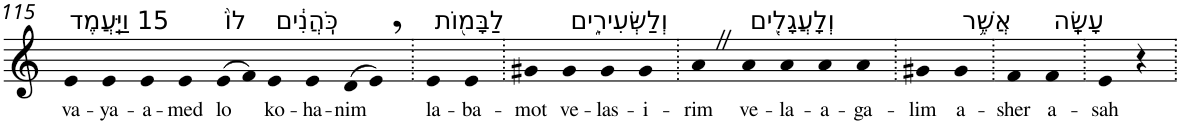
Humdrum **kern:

**kern	**text
*part1	*part1
*staff1	*staff1
*I"Piano	*
*I'Pno	*
!!LO:PB:g=z
*clefG2	*
*k[]	*
=115	=115
!LO:TX:a:t=15 וַיַּֽעֲמֶד	!
!	!LO:LY:b
4e	va-
!	!LO:LY:b
4e	-ya-
!	!LO:LY:b
4e	-a-
!	!LO:LY:b
4e	-med
!LO:TX:a:t=לוֹ֙	!
!	!LO:LY:b
(>8e	lo
8f)	.
!LO:TX:a:t=כֹּֽהֲנִ֔ים	!
!	!LO:LY:b
4e	ko-
!	!LO:LY:b
4e	-ha-
!	!LO:LY:b
(>8d	-nim
8e,)	.
=116.	=116.
!LO:TX:a:t=לַבָּמ֖וֹת	!
!	!LO:LY:b
4e	la-
!	!LO:LY:b
4e	-ba-
=117.	=117.
!	!LO:LY:b
4g#X	-mot
!LO:TX:a:t=וְלַשְּׂעִירִ֑ים	!
!	!LO:LY:b
4g#	ve-
!	!LO:LY:b
4g#	-las-
!	!LO:LY:b
4g#	-i-
=118.	=118.
!	!LO:LY:b
4aZ	-rim
!LO:TX:a:t=וְלָעֲגָלִ֖ים	!
!	!LO:LY:b
4a	ve-
!	!LO:LY:b
4a	-la-
!	!LO:LY:b
4a	-a-
!	!LO:LY:b
4a	-ga-
=119.	=119.
!	!LO:LY:b
4g#X	-lim
!LO:TX:a:t=אֲשֶׁ֥ר	!
!	!LO:LY:b
4g#	a-
=120.	=120.
!	!LO:LY:b
4f	-sher
!LO:TX:a:t=עָשָֽׂה	!
!	!LO:LY:b
4f	a-
=121.	=121.
!	!LO:LY:b
4e	-sah
4r	.
=.	=.
*-	*-
